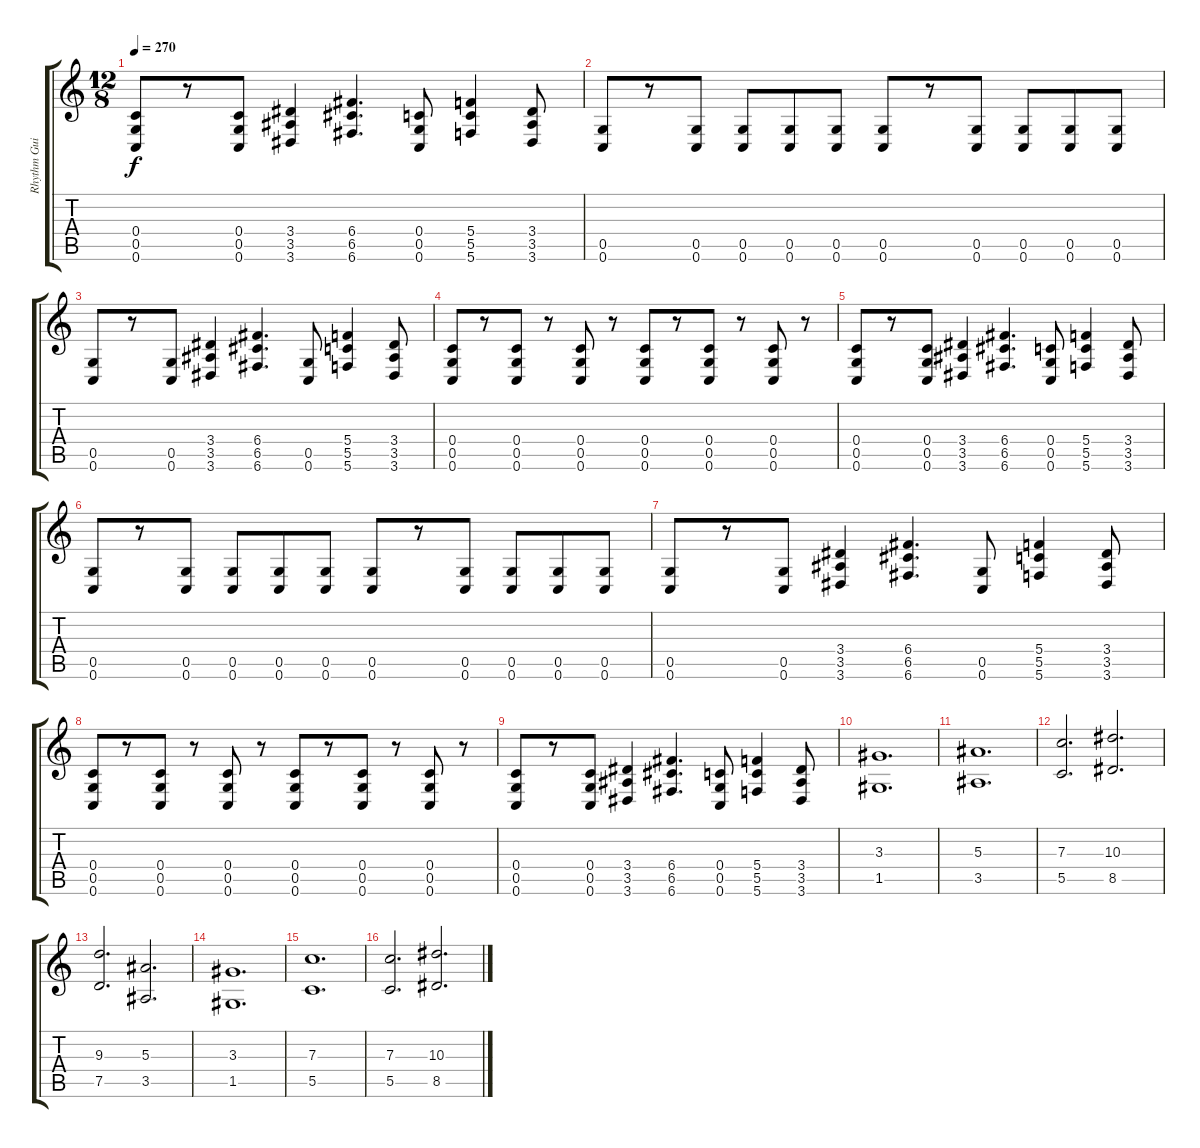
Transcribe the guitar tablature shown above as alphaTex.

\track ("Rhythm Guitar 2" "Rhythm Gui") {instrument distortionguitar}
\staff {score tabs}
\tuning (D4 A3 F3 C3 G2 C2) {hide}
\ts (12 8)
\tempo 270
\clef g2
\ks c
(0.4 0.5 0.6).8{dy f} r.8 (0.4 0.5 0.6).8 (3.4 3.5 3.6).4 (6.4 6.5 6.6).4{d} (0.4 0.5 0.6).8 (5.4 5.5 5.6).4 (3.4 3.5 3.6).8 |
(0.5 0.6).8 r.8 (0.5 0.6).8 (0.5 0.6).8 (0.5 0.6).8 (0.5 0.6).8 (0.5 0.6).8 r.8 (0.5 0.6).8 (0.5 0.6).8 (0.5 0.6).8 (0.5 0.6).8 |
(0.5 0.6).8 r.8 (0.5 0.6).8 (3.4 3.5 3.6).4 (6.4 6.5 6.6).4{d} (0.5 0.6).8 (5.4 5.5 5.6).4 (3.4 3.5 3.6).8 |
(0.4 0.5 0.6).8 r.8 (0.4 0.5 0.6).8 r.8 (0.4 0.5 0.6).8 r.8 (0.4 0.5 0.6).8 r.8 (0.4 0.5 0.6).8 r.8 (0.4 0.5 0.6).8 r.8 |
(0.4 0.5 0.6).8 r.8 (0.4 0.5 0.6).8 (3.4 3.5 3.6).4 (6.4 6.5 6.6).4{d} (0.4 0.5 0.6).8 (5.4 5.5 5.6).4 (3.4 3.5 3.6).8 |
(0.5 0.6).8 r.8 (0.5 0.6).8 (0.5 0.6).8 (0.5 0.6).8 (0.5 0.6).8 (0.5 0.6).8 r.8 (0.5 0.6).8 (0.5 0.6).8 (0.5 0.6).8 (0.5 0.6).8 |
(0.5 0.6).8 r.8 (0.5 0.6).8 (3.4 3.5 3.6).4 (6.4 6.5 6.6).4{d} (0.5 0.6).8 (5.4 5.5 5.6).4 (3.4 3.5 3.6).8 |
(0.4 0.5 0.6).8 r.8 (0.4 0.5 0.6).8 r.8 (0.4 0.5 0.6).8 r.8 (0.4 0.5 0.6).8 r.8 (0.4 0.5 0.6).8 r.8 (0.4 0.5 0.6).8 r.8 |
(0.4 0.5 0.6).8 r.8 (0.4 0.5 0.6).8 (3.4 3.5 3.6).4 (6.4 6.5 6.6).4{d} (0.4 0.5 0.6).8 (5.4 5.5 5.6).4 (3.4 3.5 3.6).8 |
(3.3 1.5).1{d} |
(5.3 3.5).1{d} |
(7.3 5.5).2{d} (10.3 8.5).2{d} |
(9.3 7.5).2{d} (5.3 3.5).2{d} |
(3.3 1.5).1{d} |
(7.3 5.5).1{d} |
(7.3 5.5).2{d} (10.3 8.5).2{d}
